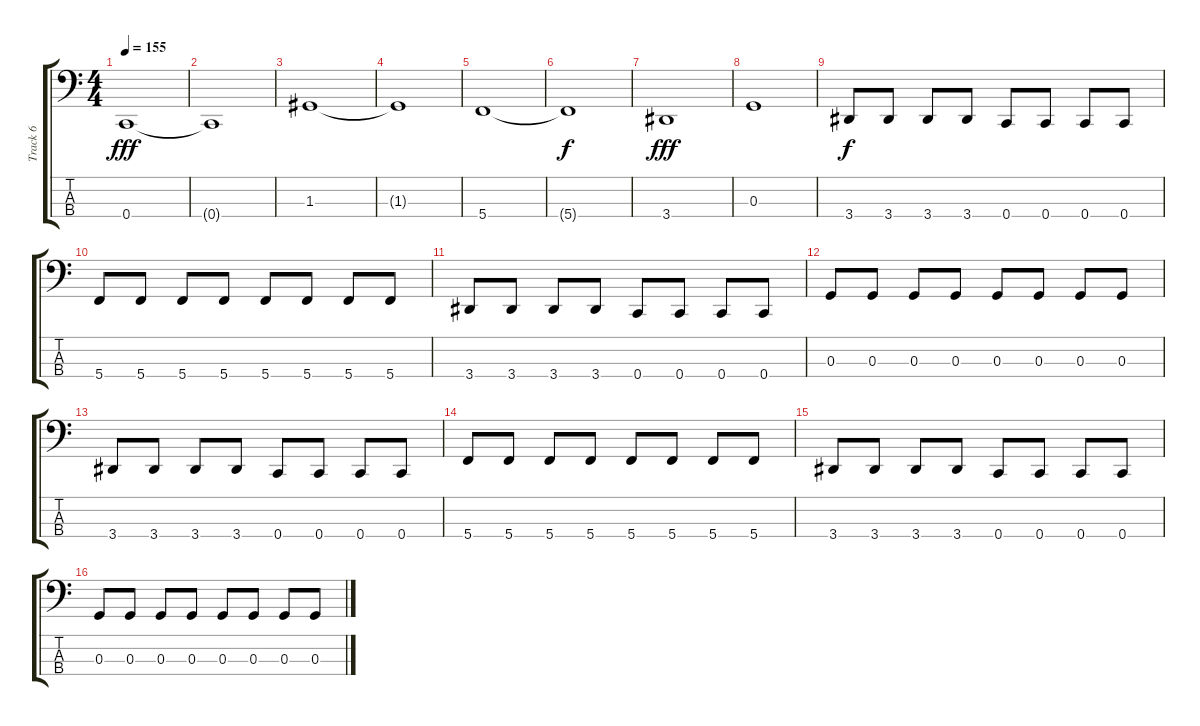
\track ("Track 6" "Track 6") {instrument electricbasspick}
\staff {score tabs}
\tuning (F2 C2 G1 C1) {hide}
\ts (4 4)
\tempo 155
\clef f4
\ks c
0.4.1{dy fff} |
0.4{t}.1 |
1.3.1 |
1.3{t}.1 |
5.4.1 |
5.4{t}.1{dy f} |
3.4.1{dy fff} |
0.3.1 |
3.4.8{dy f} 3.4.8 3.4.8 3.4.8 0.4.8 0.4.8 0.4.8 0.4.8 |
5.4.8 5.4.8 5.4.8 5.4.8 5.4.8 5.4.8 5.4.8 5.4.8 |
3.4.8 3.4.8 3.4.8 3.4.8 0.4.8 0.4.8 0.4.8 0.4.8 |
0.3.8 0.3.8 0.3.8 0.3.8 0.3.8 0.3.8 0.3.8 0.3.8 |
3.4.8 3.4.8 3.4.8 3.4.8 0.4.8 0.4.8 0.4.8 0.4.8 |
5.4.8 5.4.8 5.4.8 5.4.8 5.4.8 5.4.8 5.4.8 5.4.8 |
3.4.8 3.4.8 3.4.8 3.4.8 0.4.8 0.4.8 0.4.8 0.4.8 |
0.3.8 0.3.8 0.3.8 0.3.8 0.3.8 0.3.8 0.3.8 0.3.8
